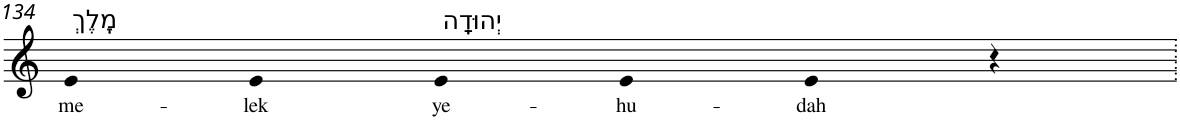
**kern	**text
*part1	*part1
*staff1	*staff1
*I"Piano	*
*I'Pno	*
!!LO:PB:g=z
*clefG2	*
*k[]	*
=134	=134
!LO:TX:a:t=מֶֽלֶךְ	!
!	!LO:LY:b
4e	me-
!	!LO:LY:b
4e	-lek
!LO:TX:a:t=יְהוּדָֽה	!
!	!LO:LY:b
4e	ye-
!	!LO:LY:b
4e	-hu-
!	!LO:LY:b
4e	-dah
4r	.
=.	=.
*-	*-
